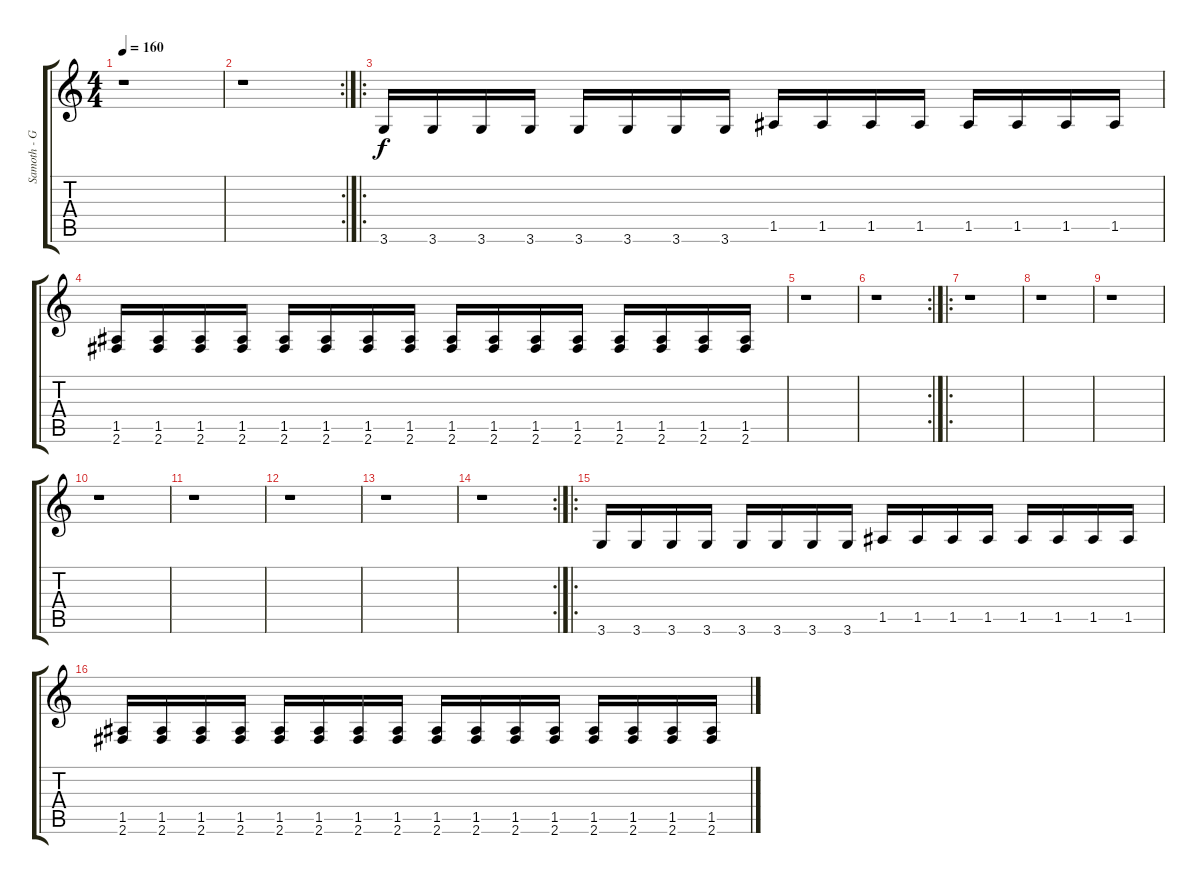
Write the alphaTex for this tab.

\track ("Samoth - Guitar" "Samoth - G") {instrument distortionguitar}
\staff {score tabs}
\tuning (E4 B3 G3 D3 A2 E2) {hide}
\ts (4 4)
\tempo 160
\clef g2
\ks c
r.1{dy f} |
\rc 2
r.1 |
\ro
3.6.16 3.6.16 3.6.16 3.6.16 3.6.16 3.6.16 3.6.16 3.6.16 1.5.16 1.5.16 1.5.16 1.5.16 1.5.16 1.5.16 1.5.16 1.5.16 |
(1.5 2.6).16 (1.5 2.6).16 (1.5 2.6).16 (1.5 2.6).16 (1.5 2.6).16 (1.5 2.6).16 (1.5 2.6).16 (1.5 2.6).16 (1.5 2.6).16 (1.5 2.6).16 (1.5 2.6).16 (1.5 2.6).16 (1.5 2.6).16 (1.5 2.6).16 (1.5 2.6).16 (1.5 2.6).16 |
r.1 |
\rc 2
r.1 |
\ro
r.1 |
r.1 |
r.1 |
r.1 |
r.1 |
r.1 |
r.1 |
\rc 2
r.1 |
\ro
3.6.16 3.6.16 3.6.16 3.6.16 3.6.16 3.6.16 3.6.16 3.6.16 1.5.16 1.5.16 1.5.16 1.5.16 1.5.16 1.5.16 1.5.16 1.5.16 |
(1.5 2.6).16 (1.5 2.6).16 (1.5 2.6).16 (1.5 2.6).16 (1.5 2.6).16 (1.5 2.6).16 (1.5 2.6).16 (1.5 2.6).16 (1.5 2.6).16 (1.5 2.6).16 (1.5 2.6).16 (1.5 2.6).16 (1.5 2.6).16 (1.5 2.6).16 (1.5 2.6).16 (1.5 2.6).16
